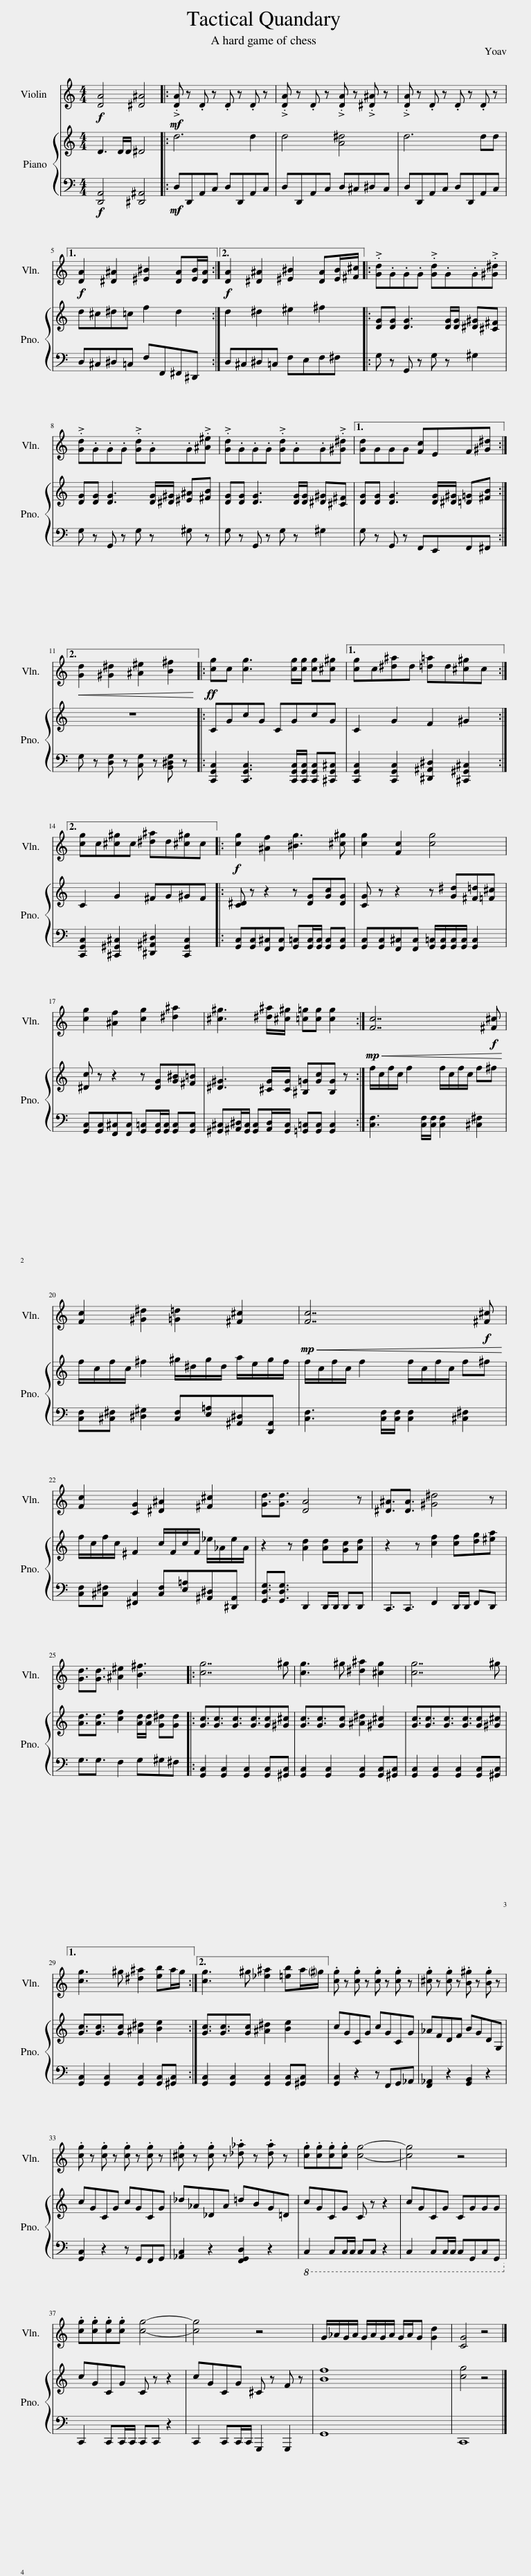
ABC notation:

X:1
%%score 1 { 2 | 3 }
L:1/8
M:4/4
I:linebreak $
K:C
V:1 treble
V:2 treble
V:3 bass
V:1
!f! [DA]4 [^D^A]4 |:!mf! .[DA] z .D z .D z .D z | .[DA] z .D z .[DA] z .[^D^A] z | .[DA] z .D z .D z .D z |1$!f! [DA]2 [^D^A]2 [^E^B]2 [DA][EB]/[DA]/ :|2 %5
!f! [DA]2 [^D^A]2 [^E^B]2 [DA][EB]/[^F^c]/ |: .[Gd].G.G.G .[Gd].G.G.[^G^d] |$ .[Gd].G.G.G .[Gd].G.G.[^A^e] | .[Gd].G.G.G .[Gd].G.G.[^G^d] |1 [Gd]GGG [Fc]EF[^G^d] :|2$ %10
!<(! [Gd]2 [^G^d]2 [^A^e]2 [B^f]2!<)! |:!ff! [cg]c [cg]3 [cg]/[cg]/ [cg][^c^g] |1 [cg]c[^d^a]d [=d=a]d[^c^g]c :|2$ [cg]c[^c^g]c [^d^a]d[^c^g]c |:!f! [cg]2 [^Af]2 [^Bg]3 [^c^g] | %15
 [cg]2 [Fc]2 [cg]4 |$ [cg]2 [^Af]2 [cg]2 [^d^a]2 | [^c^g]3 [^d^a]/[^c^g]/ [=c=g][cg] [cg]2 :|!mp!!<(! [Fc]7!f! [^F^c]!<)! |$ [Fc]2 [^G^d]2 [=G=d]2 [^F^c]2 | %20
!mp!!<(! [Fc]7!f! [^F^c]!<)! |$ [Fc]2 [CG]2 [^D^A]2 [^F^c]2 | [Gd]3/2[Gd]3/2 [DA]4 z | [^D^A]3/2[DA]3/2 [^G^d]4 z |$ [Gd]3/2[Gd]3/2 [^A^e]2 [B^f]3 |: %25
 [cg]7 ^g | [cg]3 ^g [^d^a]2 [^cg]2 | [cg]7 ^g |1$ [cg]3 ^g [^d^a]2 [eb]a/g/ :|2 [cg]3 ^g [_e^a]2 [=eb]a/!courtesy!^g/ || %30
 .[cg] z .[cg] z .[cg] z .[cg] z | .[^cg] z .[cg] z .[B^g] z .[Bg] z |$ .[cg] z .[cg] z .[cg] z .[cg] z | .[^cg] z .[cg] z .[_d_a] z .[da] z | .[cg].[cg].[cg].[cg] [cg]4- | %35
 [cg]4 z4 |$ .[cg].[cg].[cg].[cg] [cg]4- | [cg]4 z4 | G/_A/G/A/ G/A/G/A/ G/A/G [Gd]2 | [CG]4 z4 |] %40
V:2
 D3 D/D/ ^D4 |: d6 d2 | d4 [A^d]4 | d6 dd |1$ d^c^d=c f2 d2 :|2 %5
 d2 ^d2 ^e2 ^f2 |: [DG][DG] [DG]3 [DG]/[DG]/ [^D^G][^C^F] |$ [DG][DG] [DG]3 [DG]/[^D^G]/ [^E^A][^FB] | [DG][DG] [DG]3 [DG]/[DG]/ [^D^G][^C^F] |1 [DG][DG] [DG]3 [DG]/[^D^G]/ [=D=G][^FB] :|2$ %10
 z8 |: CGcG CGcG |1 C2 G2 F2 ^G2 :|2$ C2 G2 ^FG^GF |: [C^D] z z2 z [DG][Gc][DG] | %15
 [CG] z z2 z [G^d][^F=d][=F^c] |$ [^Dc] z z2 z [DG][G^B][^F=B] | [^D^G]3 [^CG]/[CG]/ [^B,=G][Gc][B,G] z :| f/c/f/c/ f2 f/c/f/c/ f^f |$ f/c/f/c/ ^f2 ^g/^d/g/d/ a/e/g/f/ | %20
 f/c/f/c/ f2 f/c/f/c/ f^f |$ f/c/f/c/ ^F2 c/F/c/F/ _e/_A/e/A/ | z2 z [Ad]2 [Ad][Gc][Ad] | z2 z [cf]2 [cf][dg][^ea] |$ [Ad]3/2[Ad]3/2 [cf]2 [Ad]/[Ad]/ [G^d][Gd] |: %25
 [Gc]3/2[Gc]3/2[Gc]3/2[Gc]3/2[Gc][^G^c] | [Gc]3/2[Gc]3/2[Gc] [^A^d]2 [^G^c]2 | [Gc]3/2[Gc]3/2[Gc]3/2[Gc]3/2[Gc][^G^c] |1$ [Gc]3/2[Gc]3/2[Gc] [^A^d]2 [Be]2 :|2 [Gc]3/2[Gc]3/2[Gc] [^A^d]2 [Be]2 || %30
 cGCG cGCG | _AFDF BGDG, |$ cGCG cGCG | _d_A_DA =dBG=D | cGCG C z z2 | %35
 cGCG CGGG |$ cGCG C z z2 | cGCG ^C z F z | [Bf]8 | [cg]4 z4 |] %40
V:3
!f! [D,,A,,]4 [^D,,^A,,]4 |:!mf! D,D,,A,,C, D,D,,A,,C, | D,D,,A,,C, D,^C,^D,C, | D,D,,A,,C, D,D,,A,,C, |1$ D,^C,^D,=C, F,F,,^F,,^D,, :|2 %5
 D,^C,^D,=C, F,E,F,^F, |: G, z G,, z G, z ^G,2 |$ G, z G,, z G, z ^G, z | G, z G,, z G, z ^G,2 |1 G, z G,, z F,,E,,F,,^F,, :|2$ %10
 G, z [D,G,] z [C,G,] z [B,,^D,G,] z |: [C,,G,,C,]2 [C,,G,,C,]3 [C,,G,,C,]/[C,,G,,C,]/ [C,,G,,C,][^C,,G,,^C,] |1 [C,,G,,C,]2 [C,,G,,C,]2 [^D,,^A,,^D,]2 [^C,,^G,,^C,]2 :|2$ [C,,G,,C,]2 [^C,,^G,,^C,]2 [^D,,^A,,^D,]2 [C,,G,,C,]2 |: [G,,C,][G,,C,][F,,^C,][F,,C,] [G,,=C,][G,,C,]/[G,,C,]/ [G,,C,][G,,C,] | %15
 [G,,C,][G,,C,][F,,^C,][F,,C,] [G,,=C,]/[G,,C,]/[G,,C,]/[G,,C,]/ [G,,C,]2 |$ [G,,C,][G,,C,][F,,^C,][F,,C,] [G,,=C,][G,,C,]/[G,,C,]/ [G,,C,][G,,C,] | [^G,,^C,][^A,,^D,]/[G,,C,]/ [G,,C,][A,,D,]/[G,,C,]/ [=G,,=C,][G,,C,] [G,,C,]2 :| [C,F,]3 [C,F,]/[C,F,]/ [C,F,]2 [^C,^F,]2 |$ [C,F,][^C,^F,] [^D,^G,]2 [C,F,][E,=A,][^A,,^D,][D,,A,,] | %20
 [C,F,]3 [C,F,]/[C,F,]/ [C,F,]2 [^C,^F,]2 |$ [C,F,][^C,^F,] [^F,,C,]2 [C,F,][E,=A,][^A,,^D,][^D,,A,,] | [G,,D,G,]3/2[G,,D,G,]3/2 D,,2 D,,/D,,/ D,,D,, | C,,3/2C,,3/2 F,,2 D,,/D,,/ F,,D,, |$ G,3/2G,3/2 F,2 G,^G,^F, |: %25
 [G,,C,]2 [G,,C,]2 [G,,C,]2 [G,,C,][^G,,C,] | [G,,C,]2 [G,,C,]2 [G,,C,]2 [G,,C,][^G,,C,] | [G,,C,]2 [G,,C,]2 [G,,C,]2 [G,,C,][^G,,C,] |1$ [G,,C,]2 [G,,C,]2 [G,,C,]2 [G,,C,][^G,,C,] :|2 [G,,C,]2 [G,,C,]2 [G,,C,]2 [G,,C,][^G,,C,] || %30
 [G,,C,]2 z2 z F,,G,,_A,, | [F,,_A,,]2 z2 [G,,B,,]2 z2 |$ [G,,C,]2 z2 z G,,F,,G,, | [_A,,C,]2 z2 [F,,G,,D,]2 z2 |!8vb(! C,,2 C,,C,,/C,,/ C,,C,, z2 | %35
 C,,2 C,,C,,/C,,/ C,,G,,,C,,G,,,!8vb)! |$ C,,2 C,,C,,/C,,/ C,,C,, z2 | C,,2 C,,C,,/C,,/ G,,,2 G,,,2 | G,,8 | C,,8 |] %40
